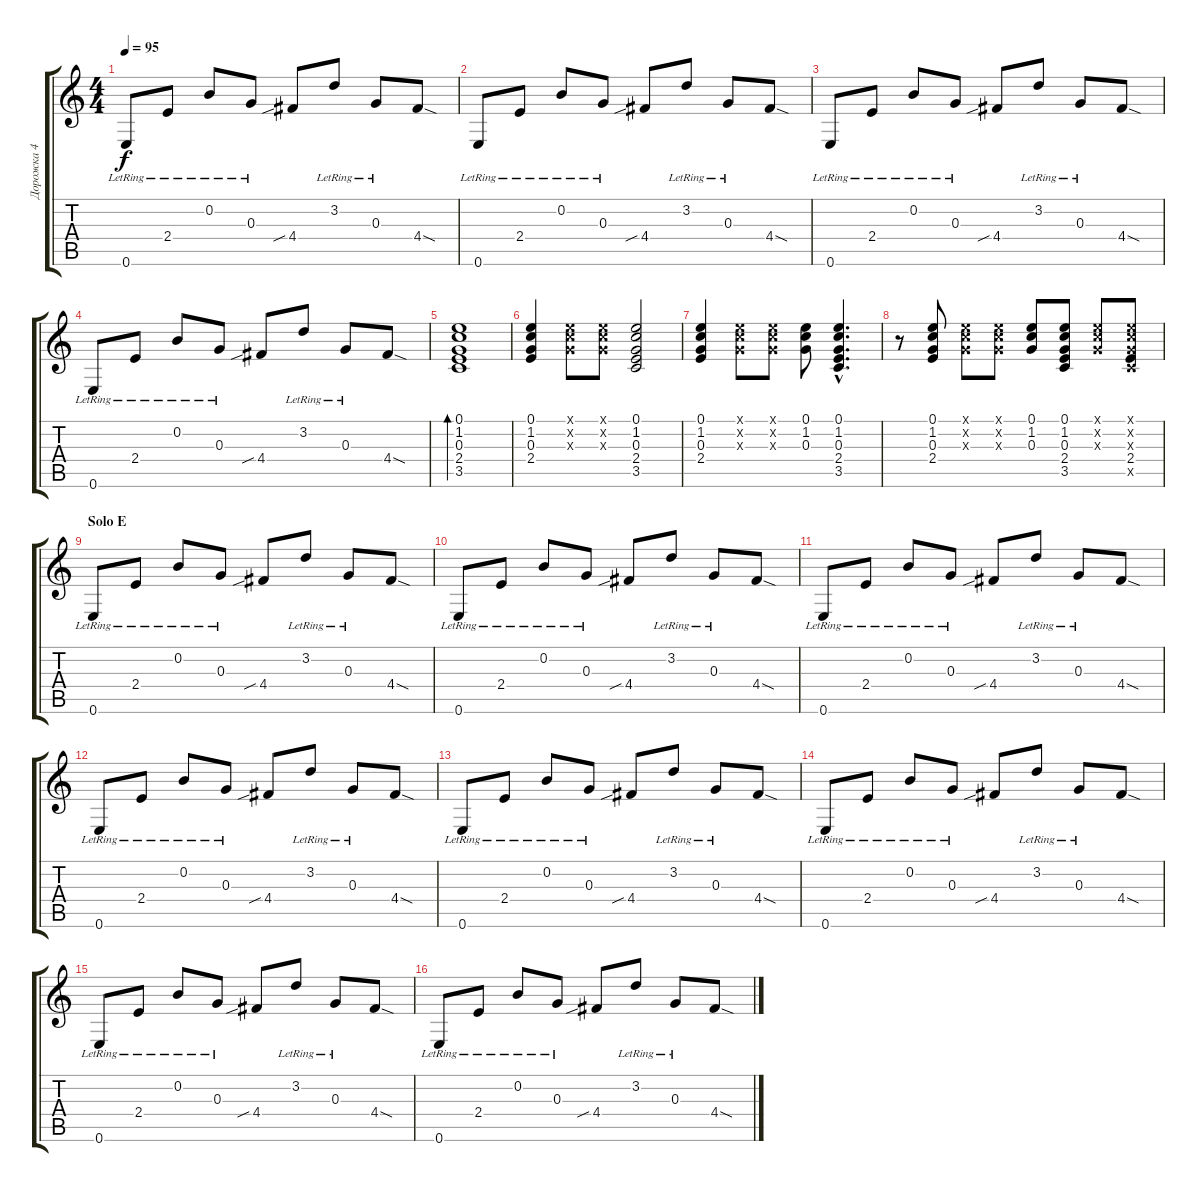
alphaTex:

\track ("Дорожка 4" "Дорожка 4") {instrument acousticguitarnylon}
\staff {score tabs}
\tuning (E4 B3 G3 D3 A2 E2) {hide}
\ts (4 4)
\tempo 95
\clef g2
\ks c
0.6{lr}.8{dy f} 2.4{lr}.8 0.2{lr}.8 0.3{lr}.8 4.4{sib}.8 3.2{lr}.8 0.3{lr}.8 4.4{sod}.8 |
0.6{lr}.8 2.4{lr}.8 0.2{lr}.8 0.3{lr}.8 4.4{sib}.8 3.2{lr}.8 0.3{lr}.8 4.4{sod}.8 |
0.6{lr}.8 2.4{lr}.8 0.2{lr}.8 0.3{lr}.8 4.4{sib}.8 3.2{lr}.8 0.3{lr}.8 4.4{sod}.8 |
0.6{lr}.8 2.4{lr}.8 0.2{lr}.8 0.3{lr}.8 4.4{sib}.8 3.2{lr}.8 0.3{lr}.8 4.4{sod}.8 |
\section ("" "")
(0.1 1.2 0.3 2.4 3.5).1{bd 60 volume 8 instrument distortionguitar} |
(0.1 1.2 0.3 2.4).4 (0.1{x} 1.2{x} 0.3{x}).8 (0.1{x} 1.2{x} 0.3{x}).8 (0.1 1.2 0.3 2.4 3.5).2 |
(0.1 1.2 0.3 2.4).4 (0.1{x} 1.2{x} 0.3{x}).8 (0.1{x} 1.2{x} 0.3{x}).8 (0.1 1.2 0.3).8 (0.1{hac} 1.2{hac} 0.3{hac} 2.4{hac} 3.5{hac}).4{d} |
r.8{volume 8 instrument distortionguitar} (0.1 1.2 0.3 2.4).8 (0.1{x} 1.2{x} 0.3{x}).8 (0.1{x} 1.2{x} 0.3{x}).8 (0.1 1.2 0.3).8 (0.1 1.2 0.3 2.4 3.5).8 (0.1{x} 1.2{x} 0.3{x}).8 (0.1{x} 1.2{x} 0.3{x} 2.4 3.5{x}).8 |
\section ("" "Solo Е")
0.6{lr}.8{instrument acousticguitarnylon} 2.4{lr}.8 0.2{lr}.8 0.3{lr}.8 4.4{sib}.8 3.2{lr}.8 0.3{lr}.8 4.4{sod}.8 |
0.6{lr}.8 2.4{lr}.8 0.2{lr}.8 0.3{lr}.8 4.4{sib}.8 3.2{lr}.8 0.3{lr}.8 4.4{sod}.8 |
0.6{lr}.8 2.4{lr}.8 0.2{lr}.8 0.3{lr}.8 4.4{sib}.8 3.2{lr}.8 0.3{lr}.8 4.4{sod}.8 |
0.6{lr}.8 2.4{lr}.8 0.2{lr}.8 0.3{lr}.8 4.4{sib}.8 3.2{lr}.8 0.3{lr}.8 4.4{sod}.8 |
0.6{lr}.8 2.4{lr}.8 0.2{lr}.8 0.3{lr}.8 4.4{sib}.8 3.2{lr}.8 0.3{lr}.8 4.4{sod}.8 |
0.6{lr}.8 2.4{lr}.8 0.2{lr}.8 0.3{lr}.8 4.4{sib}.8 3.2{lr}.8 0.3{lr}.8 4.4{sod}.8 |
0.6{lr}.8 2.4{lr}.8 0.2{lr}.8 0.3{lr}.8 4.4{sib}.8 3.2{lr}.8 0.3{lr}.8 4.4{sod}.8 |
0.6{lr}.8 2.4{lr}.8 0.2{lr}.8 0.3{lr}.8 4.4{sib}.8 3.2{lr}.8 0.3{lr}.8 4.4{sod}.8
